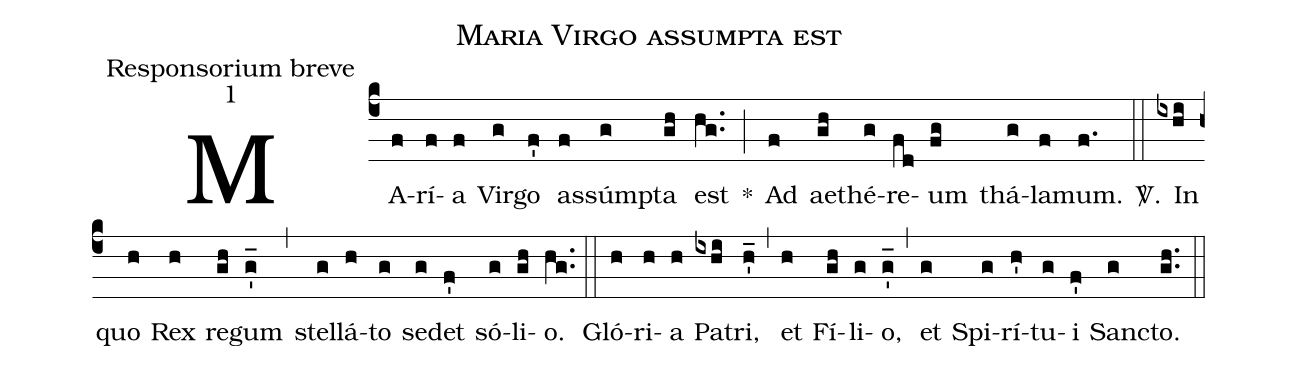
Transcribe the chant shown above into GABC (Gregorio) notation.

name:Maria Virgo assumpta est;
office-part:Responsorium breve;
mode:1;
%%
(c4) MA(f)rí(f)a(f) Vir(g)go(f') as(f)súm(g)pta(gh) est(hg..) *(;) Ad(f) ae(gh)thé(g)re(fd)um(fg) thá(g)la(f)mum.(f.) <sp>V/</sp>.(::) In(ixhi) quo(h) Rex(h) re(gh)gum(g'_) (,) stel(g)lá(h)to(g) se(g)det(f') só(g)li(gh)o.(hg..) (::) Gló(h)ri(h)a(h) Pa(ixhi)tri,(h'_) (,) et(h) Fí(gh)li(g)o,(g'_) (,) et(g) Spi(g)rí(h')tu(g)i(f') San(g)cto.(gh..) (::)
